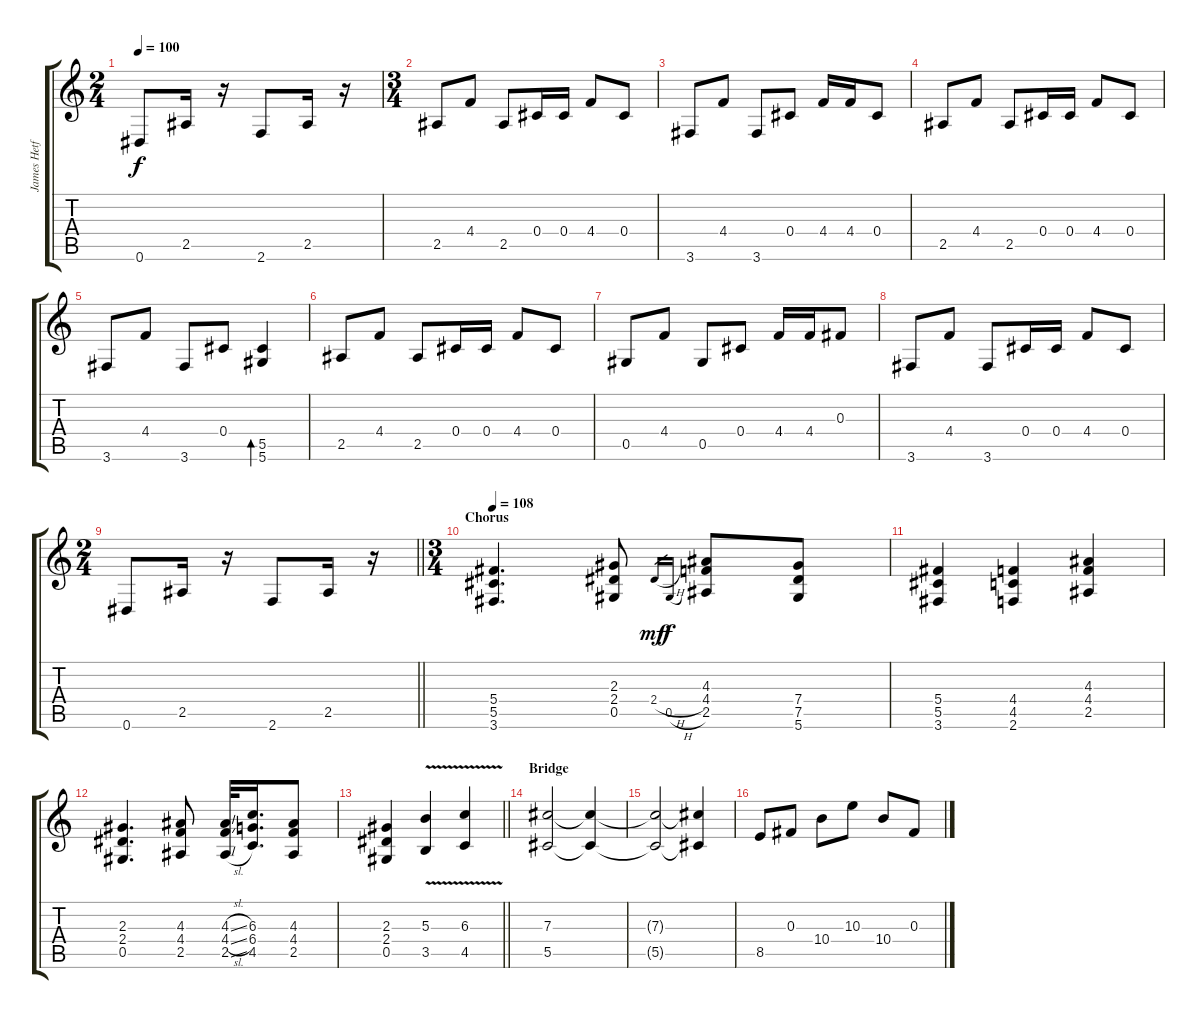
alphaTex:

\track ("James Hetfield" "James Hetf") {instrument electricguitarjazz}
\staff {score tabs}
\tuning (Eb4 Bb3 Gb3 Db3 Ab2 Eb2) {hide}
\ts (2 4)
\tempo 100
\clef g2
\ks c
0.6.8{dy f} 2.5.16 r.16 2.6.8 2.5.16 r.16 |
\ts (3 4)
2.5.8 4.4.8 2.5.8 0.4.16 0.4.16 4.4.8 0.4.8 |
3.6.8 4.4.8 3.6.8 0.4.8 4.4.16 4.4.16 0.4.8 |
2.5.8 4.4.8 2.5.8 0.4.16 0.4.16 4.4.8 0.4.8 |
3.6.8 4.4.8 3.6.8 0.4.8 (5.5 5.6).4{bd 240} |
2.5.8 4.4.8 2.5.8 0.4.16 0.4.16 4.4.8 0.4.8 |
0.5.8 4.4.8 0.5.8 0.4.8 4.4.16 4.4.16 0.3.8 |
3.6.8 4.4.8 3.6.8 0.4.16 0.4.16 4.4.8 0.4.8 |
\ts (2 4)
\barLineRight lightlight
0.6.8 2.5.16 r.16 2.6.8 2.5.16 r.16 |
\ts (3 4)
\section ("" "Chorus")
\tempo 108
(5.4 5.5 3.6).4{d instrument overdrivenguitar} (2.3 2.4 0.5).8 2.4{h}.16{gr dy mf} 0.5{h}.16{gr dy f} (4.3 4.4 2.5).8 (7.4 7.5 5.6).8 |
(5.4 5.5 3.6).4 (4.4 4.5 2.6).4 (4.3 4.4 2.5).4 |
(2.3 2.4 0.5).4{d} (4.3 4.4 2.5).8 (4.3{sl} 4.4{sl} 2.5{sl}).32 (6.3 6.4 4.5).16{d} (4.3 4.4 2.5).8 |
\barLineRight lightlight
(2.3 2.4 0.5).4 (5.3 3.5{v}).4 (6.3 4.5{v}).4 |
\section ("" "Bridge")
(7.3 5.5).2 (7.3{t} 5.5{t}).4 |
(7.3{t} 5.5{t}).2 (7.3{t} 5.5{t}).4 |
8.5.8{instrument electricguitarjazz} 0.3.8 10.4.8 10.3.8 10.4.8 0.3.8
